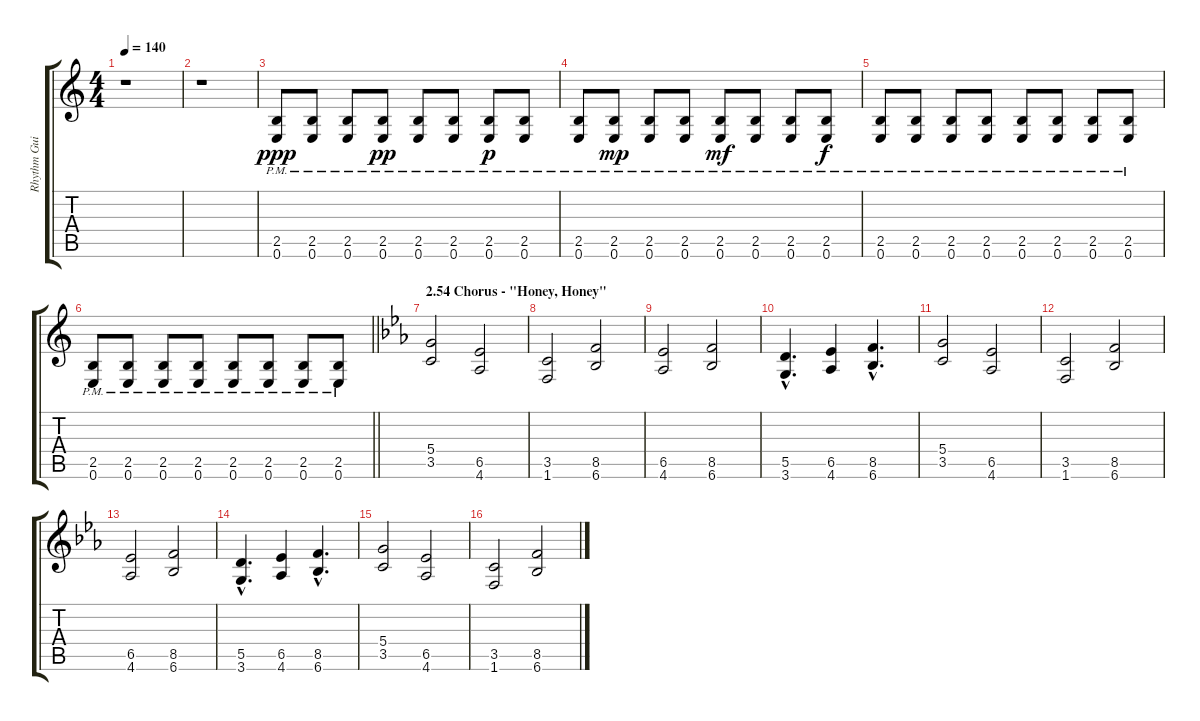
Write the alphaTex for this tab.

\track ("Rhythm Guitar" "Rhythm Gui") {instrument distortionguitar}
\staff {score tabs}
\tuning (E4 B3 G3 D3 A2 E2) {hide}
\ts (4 4)
\tempo 140
\clef g2
\ks aminor
r.1{dy f} |
r.1 |
(2.5{pm} 0.6{pm}).8{dy ppp} (2.5{pm} 0.6{pm}).8 (2.5{pm} 0.6{pm}).8 (2.5{pm} 0.6{pm}).8{dy pp} (2.5{pm} 0.6{pm}).8 (2.5{pm} 0.6{pm}).8 (2.5{pm} 0.6{pm}).8{dy p} (2.5{pm} 0.6{pm}).8 |
(2.5{pm} 0.6{pm}).8 (2.5{pm} 0.6{pm}).8{dy mp} (2.5{pm} 0.6{pm}).8 (2.5{pm} 0.6{pm}).8 (2.5{pm} 0.6{pm}).8{dy mf} (2.5{pm} 0.6{pm}).8 (2.5{pm} 0.6{pm}).8 (2.5{pm} 0.6{pm}).8{dy f} |
(2.5{pm} 0.6{pm}).8 (2.5{pm} 0.6{pm}).8 (2.5{pm} 0.6{pm}).8 (2.5{pm} 0.6{pm}).8 (2.5{pm} 0.6{pm}).8 (2.5{pm} 0.6{pm}).8 (2.5{pm} 0.6{pm}).8 (2.5{pm} 0.6{pm}).8 |
\barLineRight lightlight
(2.5{pm} 0.6{pm}).8 (2.5{pm} 0.6{pm}).8 (2.5{pm} 0.6{pm}).8 (2.5{pm} 0.6{pm}).8 (2.5{pm} 0.6{pm}).8 (2.5{pm} 0.6{pm}).8 (2.5{pm} 0.6{pm}).8 (2.5{pm} 0.6{pm}).8 |
\section ("" "2.54 Chorus - \"Honey, Honey\"")
\ks cminor
(5.4 3.5).2 (6.5 4.6).2 |
(3.5 1.6).2 (8.5 6.6).2 |
(6.5 4.6).2 (8.5 6.6).2 |
(5.5{hac} 3.6{hac}).4{d} (6.5 4.6).4 (8.5{hac} 6.6{hac}).4{d} |
(5.4 3.5).2 (6.5 4.6).2 |
(3.5 1.6).2 (8.5 6.6).2 |
(6.5 4.6).2 (8.5 6.6).2 |
(5.5{hac} 3.6{hac}).4{d} (6.5 4.6).4 (8.5{hac} 6.6{hac}).4{d} |
(5.4 3.5).2 (6.5 4.6).2 |
(3.5 1.6).2 (8.5 6.6).2
